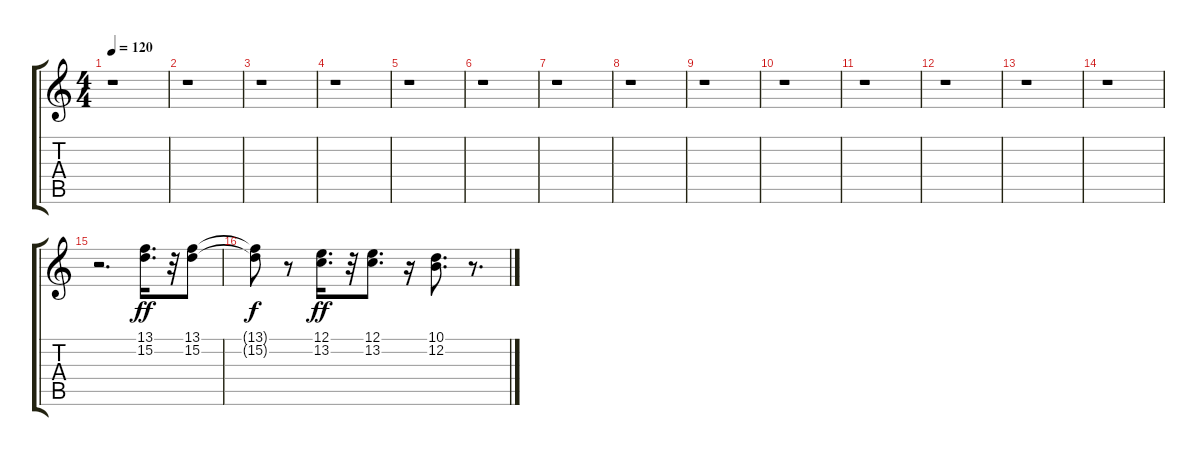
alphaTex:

\track "" {instrument lead3calliope}
\staff {score tabs}
\tuning (E4 B3 G3 D3 A2 E2) {hide}
\ts (4 4)
\tempo 120
\clef g2
\ks c
r.1{dy ff} |
r.1 |
r.1 |
r.1 |
r.1 |
r.1 |
r.1 |
r.1 |
r.1 |
r.1 |
r.1 |
r.1 |
r.1 |
r.1 |
r.2{d} (13.1 15.2).16{d instrument lead3calliope} r.32 (13.1 15.2).8 |
(13.1{t} 15.2{t}).8{dy f} r.8 (12.1 13.2).16{d dy ff} r.32 (12.1 13.2).8{d} r.16 (10.1 12.2).8{d} r.8{d}
